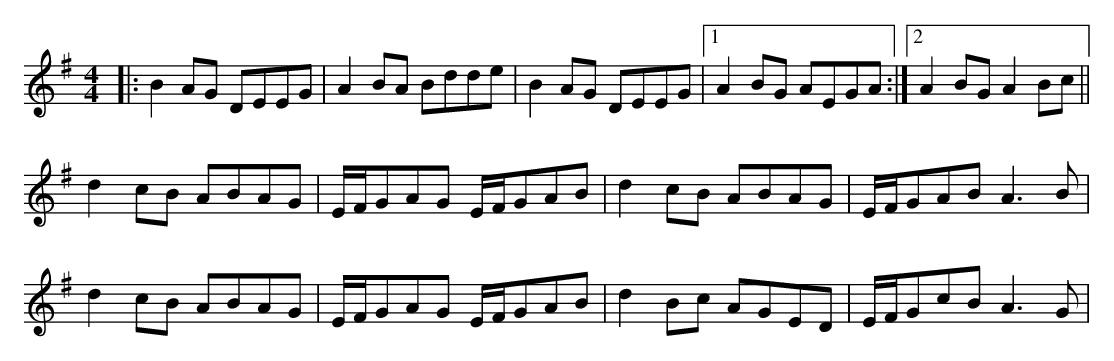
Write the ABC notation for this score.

X:1
M:4/4
K:Ador
|:B2AG DEEG|A2BA Bdde|B2AG DEEG|1 A2BG AEGA:|2 A2BG A2Bc||
d2cB ABAG|E/F/GAG E/F/GAB|d2cB ABAG|E/F/GAB A3B|
d2cB ABAG|E/F/GAG E/F/GAB|d2Bc AGED|E/F/GcB A3G|
